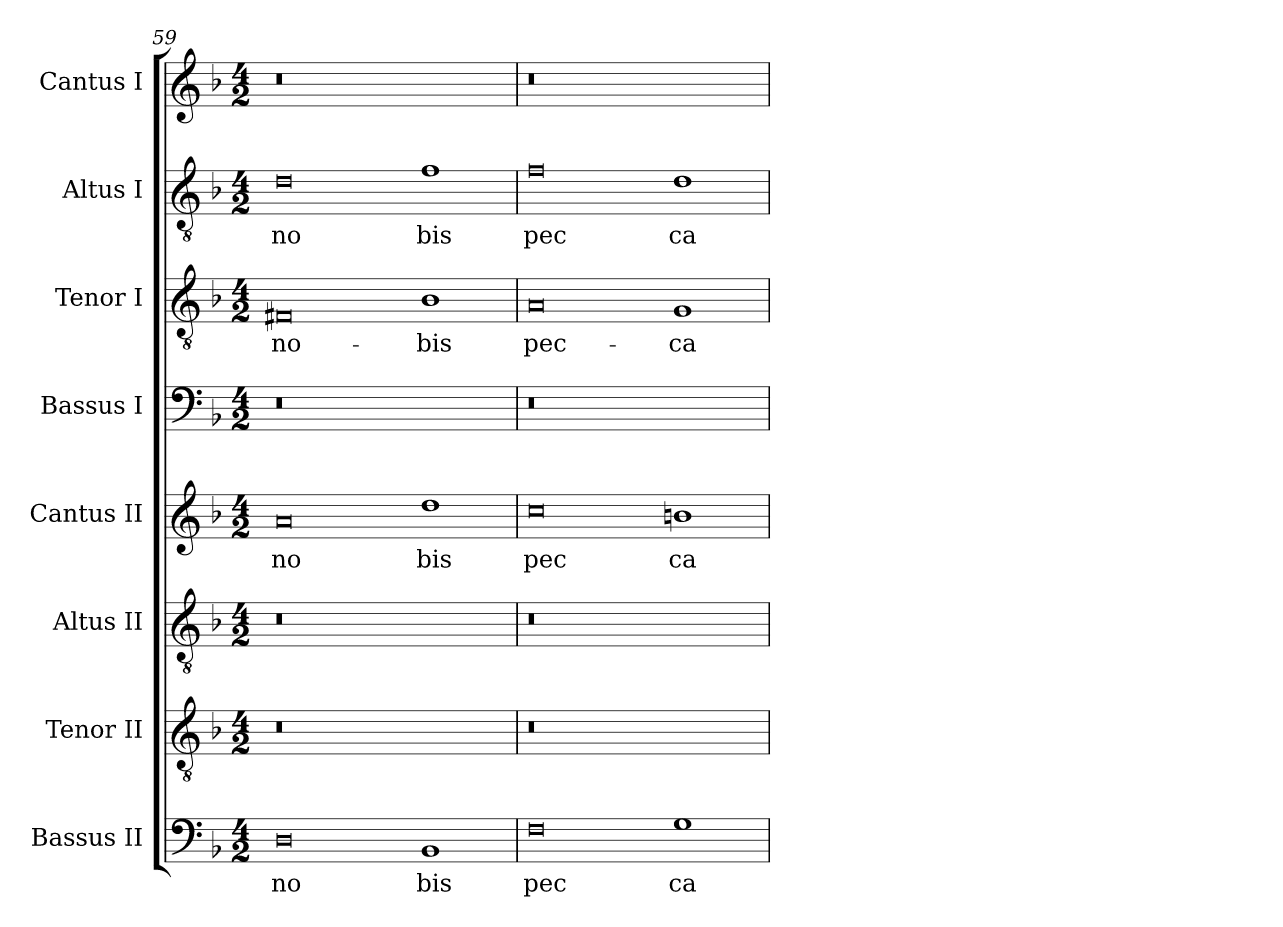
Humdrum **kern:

**kern	**text	**kern	**kern	**kern	**text	**kern	**kern	**text	**kern	**text	**kern
*part8	*part8	*part7	*part6	*part5	*part5	*part4	*part3	*part3	*part2	*part2	*part1
*staff8	*staff8	*staff7	*staff6	*staff5	*staff5	*staff4	*staff3	*staff3	*staff2	*staff2	*staff1
*I"Bassus II	*	*I"Tenor II	*I"Altus II	*I"Cantus II	*	*I"Bassus I	*I"Tenor I	*	*I"Altus I	*	*I"Cantus I
*clefF4	*	*clefGv2	*clefGv2	*clefG2	*	*clefF4	*clefGv2	*	*clefGv2	*	*clefG2
*ITrd-3c-5	*	*ITrd-3c-5	*ITrd-3c-5	*	*	*ITrd-3c-5	*ITrd-3c-5	*	*ITrd-3c-5	*	*
*k[b-e-]	*	*k[b-e-]	*k[b-e-]	*k[b-]	*	*k[b-e-]	*k[b-e-]	*	*k[b-e-]	*	*k[b-]
*B-:	*	*B-:	*B-:	*F:	*	*B-:	*B-:	*	*B-:	*	*F:
*M4/2	*	*M4/2	*M4/2	*M4/2	*	*M4/2	*M4/2	*	*M4/2	*	*M4/2
=59	=59	=59	=59	=59	=59	=59	=59	=59	=59	=59	=59
!	!LO:LY:b:cj	!	!	!	!LO:LY:b:cj	!	!	!LO:LY:b:cj	!	!LO:LY:b:cj	!
0G	no	0.r	0.r	0a	no	0.r	0Bn	no-	0g	no	0.r
!	!LO:LY:b:cj	!	!	!	!LO:LY:b:cj	!	!	!LO:LY:b:cj	!	!LO:LY:b:cj	!
1E-	bis	.	.	1dd	bis	.	1e-	-bis	1b-	bis	.
=60	=60	=60	=60	=60	=60	=60	=60	=60	=60	=60	=60
!	!LO:LY:b:cj	!	!	!	!LO:LY:b:cj	!	!	!LO:LY:b:cj	!	!LO:LY:b:cj	!
0B-	pec	0.r	0.r	0cc	pec	0.r	0d	pec-	0b-	pec	0.r
!	!LO:LY:b:cj	!	!	!	!LO:LY:b:cj	!	!	!LO:LY:b:cj	!	!LO:LY:b:cj	!
1c	ca	.	.	1bn	ca	.	1c	-ca-	1g	ca	.
=	=	=	=	=	=	=	=	=	=	=	=
*-	*-	*-	*-	*-	*-	*-	*-	*-	*-	*-	*-
